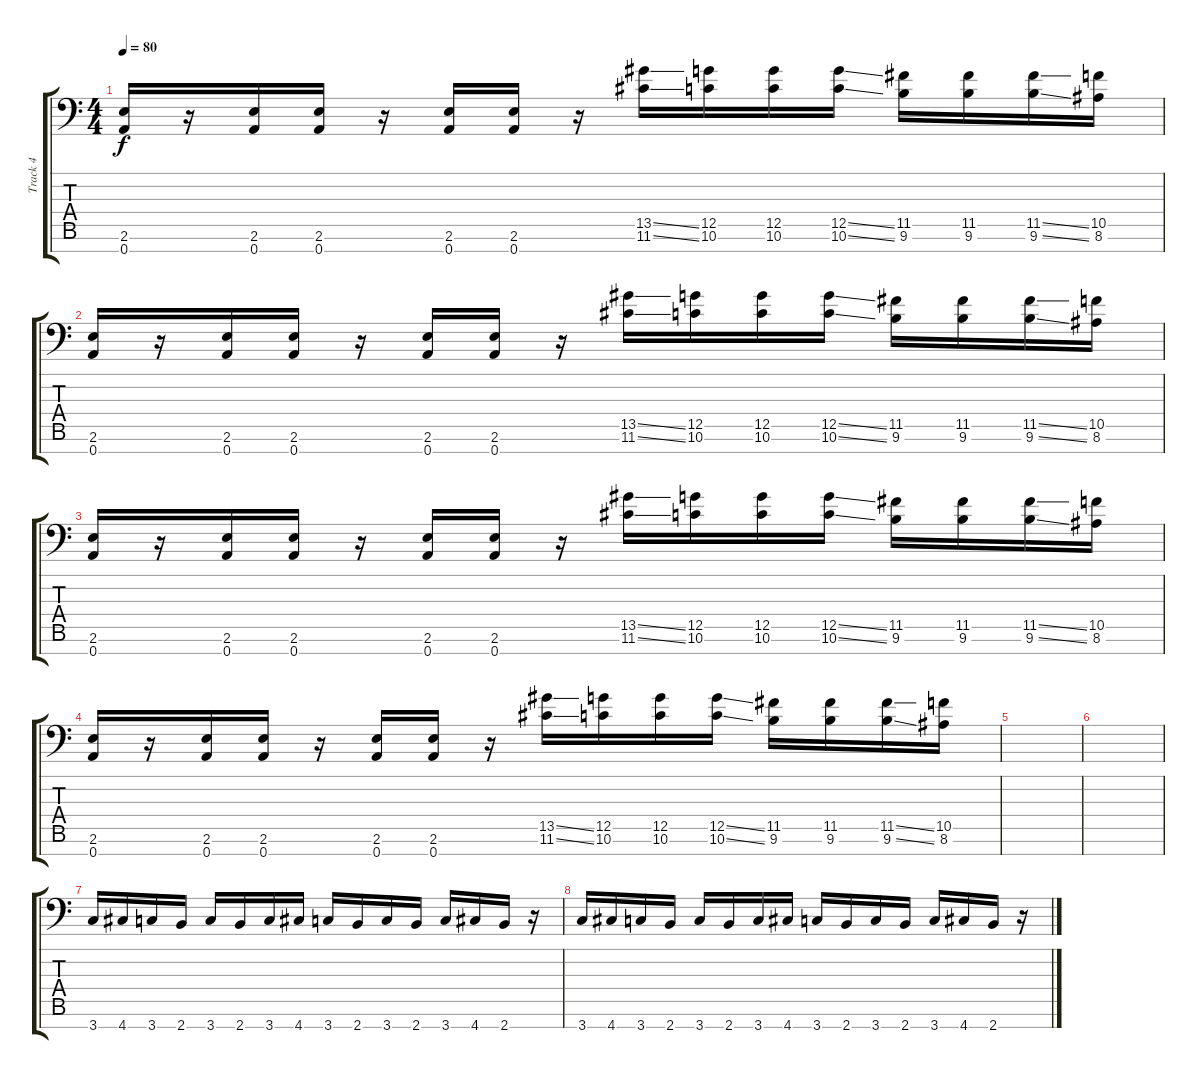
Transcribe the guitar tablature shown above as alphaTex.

\track ("Track 4" "Track 4") {instrument distortionguitar}
\staff {score tabs}
\tuning (D4 A3 F3 C3 G2 D2 A1) {hide}
\ts (4 4)
\tempo 80
\clef f4
\ks c
(2.6 0.7).16{dy f} r.16 (2.6 0.7).16 (2.6 0.7).16 r.16 (2.6 0.7).16 (2.6 0.7).16 r.16 (13.5{ss} 11.6{ss}).16 (12.5 10.6).16 (12.5 10.6).16 (12.5{ss} 10.6{ss}).16 (11.5 9.6).16 (11.5 9.6).16 (11.5{ss} 9.6{ss}).16 (10.5 8.6).16 |
(2.6 0.7).16 r.16 (2.6 0.7).16 (2.6 0.7).16 r.16 (2.6 0.7).16 (2.6 0.7).16 r.16 (13.5{ss} 11.6{ss}).16 (12.5 10.6).16 (12.5 10.6).16 (12.5{ss} 10.6{ss}).16 (11.5 9.6).16 (11.5 9.6).16 (11.5{ss} 9.6{ss}).16 (10.5 8.6).16 |
(2.6 0.7).16 r.16 (2.6 0.7).16 (2.6 0.7).16 r.16 (2.6 0.7).16 (2.6 0.7).16 r.16 (13.5{ss} 11.6{ss}).16 (12.5 10.6).16 (12.5 10.6).16 (12.5{ss} 10.6{ss}).16 (11.5 9.6).16 (11.5 9.6).16 (11.5{ss} 9.6{ss}).16 (10.5 8.6).16 |
(2.6 0.7).16 r.16 (2.6 0.7).16 (2.6 0.7).16 r.16 (2.6 0.7).16 (2.6 0.7).16 r.16 (13.5{ss} 11.6{ss}).16 (12.5 10.6).16 (12.5 10.6).16 (12.5{ss} 10.6{ss}).16 (11.5 9.6).16 (11.5 9.6).16 (11.5{ss} 9.6{ss}).16 (10.5 8.6).16 |
|
|
3.7.16 4.7.16 3.7.16 2.7.16 3.7.16 2.7.16 3.7.16 4.7.16 3.7.16 2.7.16 3.7.16 2.7.16 3.7.16 4.7.16 2.7.16 r.16 |
3.7.16 4.7.16 3.7.16 2.7.16 3.7.16 2.7.16 3.7.16 4.7.16 3.7.16 2.7.16 3.7.16 2.7.16 3.7.16 4.7.16 2.7.16 r.16
